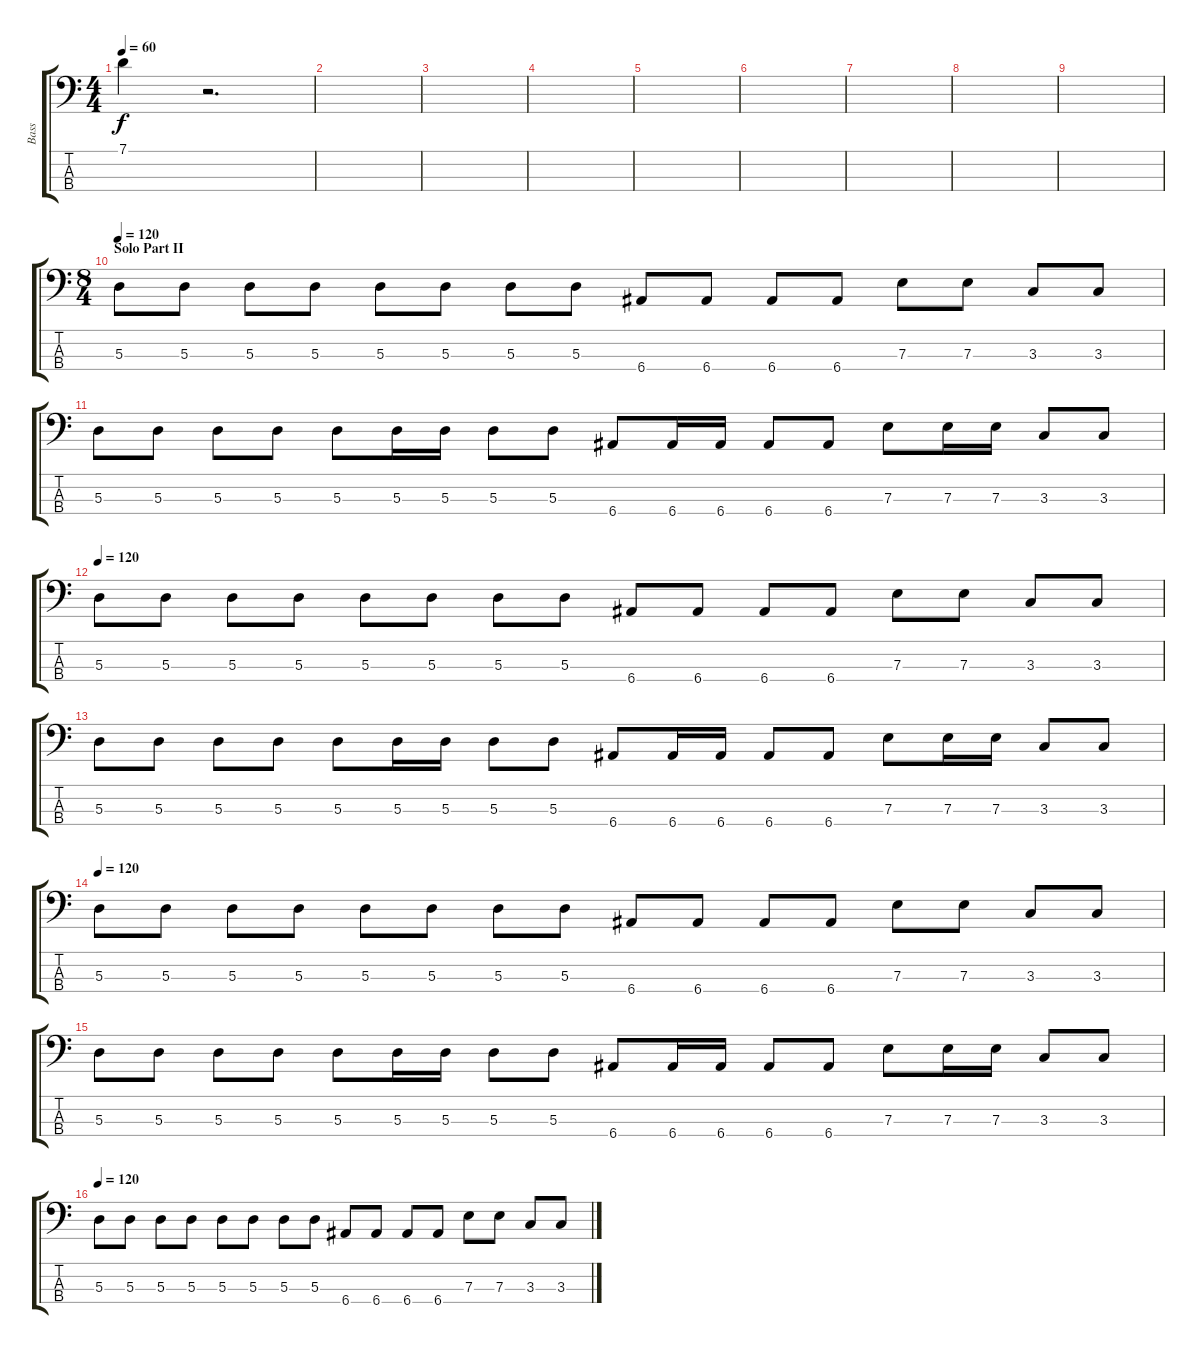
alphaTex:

\track ("Bass" "Bass") {instrument electricbasspick}
\staff {score tabs}
\tuning (G2 D2 A1 E1) {hide}
\ts (4 4)
\tempo 60
\clef f4
\ks c
7.1.4{dy f} r.2{d} |
|
|
|
|
|
|
|
|
\ts (8 4)
\section ("" "Solo Part II")
\tempo 120
5.3.8 5.3.8 5.3.8 5.3.8 5.3.8 5.3.8 5.3.8 5.3.8 6.4.8 6.4.8 6.4.8 6.4.8 7.3.8 7.3.8 3.3.8 3.3.8 |
5.3.8 5.3.8 5.3.8 5.3.8 5.3.8 5.3.16 5.3.16 5.3.8 5.3.8 6.4.8 6.4.16 6.4.16 6.4.8 6.4.8 7.3.8 7.3.16 7.3.16 3.3.8 3.3.8 |
\tempo 120
5.3.8 5.3.8 5.3.8 5.3.8 5.3.8 5.3.8 5.3.8 5.3.8 6.4.8 6.4.8 6.4.8 6.4.8 7.3.8 7.3.8 3.3.8 3.3.8 |
5.3.8 5.3.8 5.3.8 5.3.8 5.3.8 5.3.16 5.3.16 5.3.8 5.3.8 6.4.8 6.4.16 6.4.16 6.4.8 6.4.8 7.3.8 7.3.16 7.3.16 3.3.8 3.3.8 |
\tempo 120
5.3.8 5.3.8 5.3.8 5.3.8 5.3.8 5.3.8 5.3.8 5.3.8 6.4.8 6.4.8 6.4.8 6.4.8 7.3.8 7.3.8 3.3.8 3.3.8 |
5.3.8 5.3.8 5.3.8 5.3.8 5.3.8 5.3.16 5.3.16 5.3.8 5.3.8 6.4.8 6.4.16 6.4.16 6.4.8 6.4.8 7.3.8 7.3.16 7.3.16 3.3.8 3.3.8 |
\tempo 120
5.3.8 5.3.8 5.3.8 5.3.8 5.3.8 5.3.8 5.3.8 5.3.8 6.4.8 6.4.8 6.4.8 6.4.8 7.3.8 7.3.8 3.3.8 3.3.8
